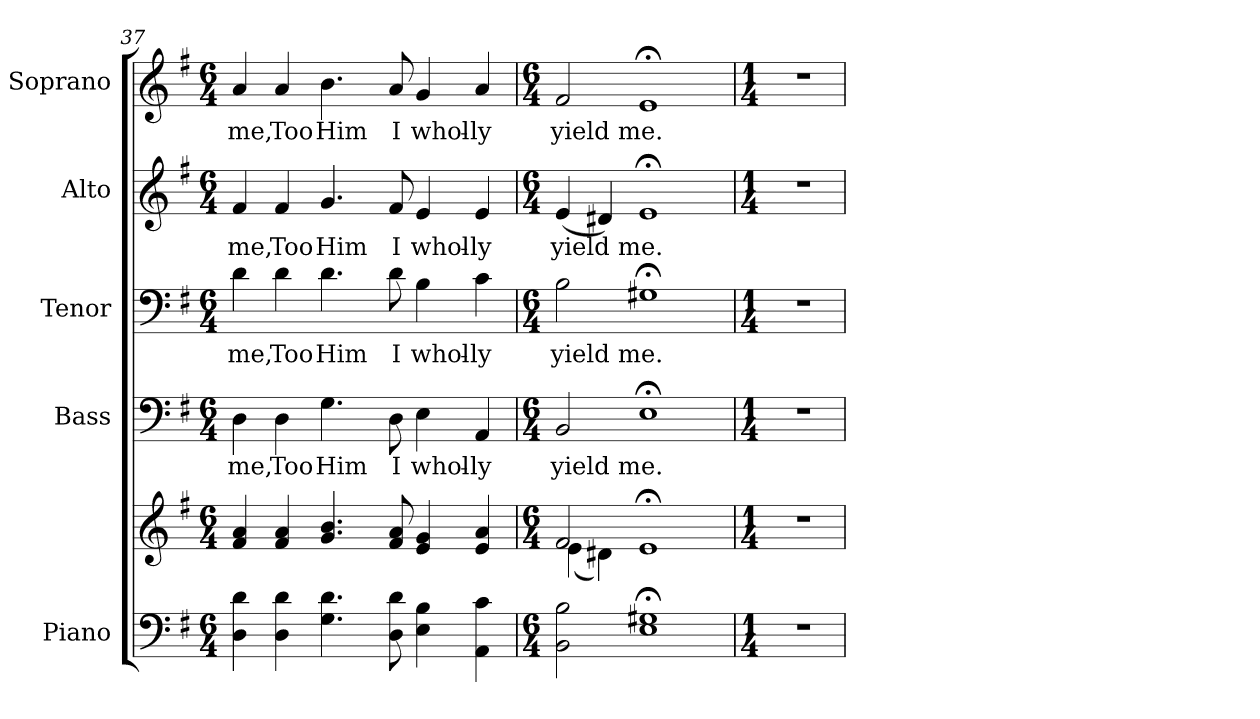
**kern	**kern	**kern	**text	**kern	**text	**kern	**text	**kern	**text
*part5	*part5	*part4	*part4	*part3	*part3	*part2	*part2	*part1	*part1
*staff6	*staff5	*staff4	*staff4	*staff3	*staff3	*staff2	*staff2	*staff1	*staff1
*I"Piano	*	*I"Bass	*	*I"Tenor	*	*I"Alto	*	*I"Soprano	*
*I'Pno.	*	*I'B.	*	*I'T.	*	*I'A.	*	*I'S.	*
!!LO:PB:g=z
*clefF4	*clefG2	*clefF4	*	*clefF4	*	*clefG2	*	*clefG2	*
*k[f#]	*k[f#]	*k[f#]	*	*k[f#]	*	*k[f#]	*	*k[f#]	*
*G:	*G:	*G:	*	*G:	*	*G:	*	*G:	*
*M6/4	*M6/4	*M6/4	*	*M6/4	*	*M6/4	*	*M6/4	*
=37	=37	=37	=37	=37	=37	=37	=37	=37	=37
*	*^	*	*	*	*	*	*	*	*
!	!	!	!	!LO:LY:b:color=#000000	!	!	!	!	!	!
!	!	!	!	!	!	!LO:LY:b:color=#000000	!	!	!	!
!	!	!	!	!	!	!	!	!LO:LY:b:color=#000000	!	!
!	!	!	!	!	!	!	!	!	!	!LO:LY:b:color=#000000
4Di\ 4di	4f#i/ 4ai	2.ryy	4Di\	me,	4di\	me,	4f#i/	me,	4ai/	me,
!	!	!	!	!LO:LY:b:color=#000000	!	!	!	!	!	!
!	!	!	!	!	!	!LO:LY:b:color=#000000	!	!	!	!
!	!	!	!	!	!	!	!	!LO:LY:b:color=#000000	!	!
!	!	!	!	!	!	!	!	!	!	!LO:LY:b:color=#000000
4Di\ 4di	4f#i/ 4ai	.	4Di\	Too	4di\	Too	4f#i/	Too	4ai/	Too
!	!	!	!	!LO:LY:b:color=#000000	!	!	!	!	!	!
!	!	!	!	!	!	!LO:LY:b:color=#000000	!	!	!	!
!	!	!	!	!	!	!	!	!LO:LY:b:color=#000000	!	!
!	!	!	!	!	!	!	!	!	!	!LO:LY:b:color=#000000
4.Gi\ 4.di	4.gi/ 4.bi	.	4.Gi\	Him	4.di\	Him	4.gi/	Him	4.bi\	Him
.	.	4ryy	.	.	.	.	.	.	.	.
!	!	!	!	!LO:LY:b:color=#000000	!	!	!	!	!	!
!	!	!	!	!	!	!LO:LY:b:color=#000000	!	!	!	!
!	!	!	!	!	!	!	!	!LO:LY:b:color=#000000	!	!
!	!	!	!	!	!	!	!	!	!	!LO:LY:b:color=#000000
8Di\ 8di	8f#i/ 8ai	.	8Di\	I	8di\	I	8f#i/	I	8ai/	I
!	!	!	!	!LO:LY:b:color=#000000	!	!	!	!	!	!
!	!	!	!	!	!	!LO:LY:b:color=#000000	!	!	!	!
!	!	!	!	!	!	!	!	!LO:LY:b:color=#000000	!	!
!	!	!	!	!	!	!	!	!	!	!LO:LY:b:color=#000000
4Ei\ 4Bi	4ei/ 4gi	2ryy	4Ei\	whol-	4Bi\	whol-	4ei/	whol-	4gi/	whol-
!	!	!	!	!LO:LY:b:color=#000000	!	!	!	!	!	!
!	!	!	!	!	!	!LO:LY:b:color=#000000	!	!	!	!
!	!	!	!	!	!	!	!	!LO:LY:b:color=#000000	!	!
!	!	!	!	!	!	!	!	!	!	!LO:LY:b:color=#000000
4AAi\ 4ci	4ei/ 4ai	.	4AAi/	-ly	4ci\	-ly	4ei/	-ly	4ai/	-ly
=38	=38	=38	=38	=38	=38	=38	=38	=38	=38	=38
*M6/4	*M6/4	*	*M6/4	*	*M6/4	*	*M6/4	*	*M6/4	*
!	!	!	!	!LO:LY:b:color=#000000	!	!	!	!	!	!
!	!	!	!	!	!	!LO:LY:b:color=#000000	!	!	!	!
!	!	!	!	!	!	!	!	!LO:LY:b:color=#000000	!	!
!	!	!	!	!	!	!	!	!	!	!LO:LY:b:color=#000000
2BBi\ 2Bi	2f#i/	(4ei\	2BBi/	yield	2Bi\	yield	(4ei/	yield	2f#i/	yield
.	.	4d#Xi\)	.	.	.	.	4d#Xi/)	.	.	.
!	!	!	!	!LO:LY:b:color=#000000	!	!	!	!	!	!
!	!	!	!	!	!	!LO:LY:b:color=#000000	!	!	!	!
!	!	!	!	!	!	!	!	!LO:LY:b:color=#000000	!	!
!	!	!	!	!	!	!	!	!	!	!LO:LY:b:color=#000000
1Ei; 1G#Xi;	1e;i	1ryy	1E;i	me.	1G#X;i	me.	1e;i	me.	1e;i	me.
*	*v	*v	*	*	*	*	*	*	*	*
!!LO:PB:g=z
=39	=39	=39	=39	=39	=39	=39	=39	=39	=39
*M1/4	*M1/4	*M1/4	*	*M1/4	*	*M1/4	*	*M1/4	*
*	*^	*	*	*	*	*	*	*	*
!LO:N:vis=1	!LO:N:vis=1	!	!LO:N:vis=1	!	!LO:N:vis=1	!	!LO:N:vis=1	!	!LO:N:vis=1	!
*	*v	*v	*	*	*	*	*	*	*	*
4r	4r	4r	.	4r	.	4r	.	4r	.
=	=	=	=	=	=	=	=	=	=
*-	*-	*-	*-	*-	*-	*-	*-	*-	*-
